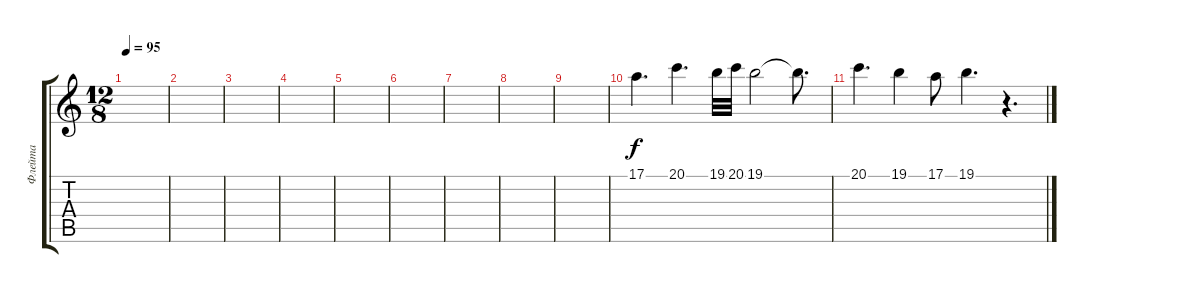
\track ("Флейта " "Флейта ") {instrument flute}
\staff {score tabs}
\tuning (E4 B3 G3 D3 A2 E2) {hide}
\ts (12 8)
\tempo 95
\clef g2
\ks c
|
|
|
|
|
|
|
|
|
17.1.4{d} 20.1.4{d} 19.1.32 20.1.32 19.1.2 19.1{t}.8{d} |
20.1.4{d} 19.1.4 17.1.8 19.1.4{d} r.4{d}
